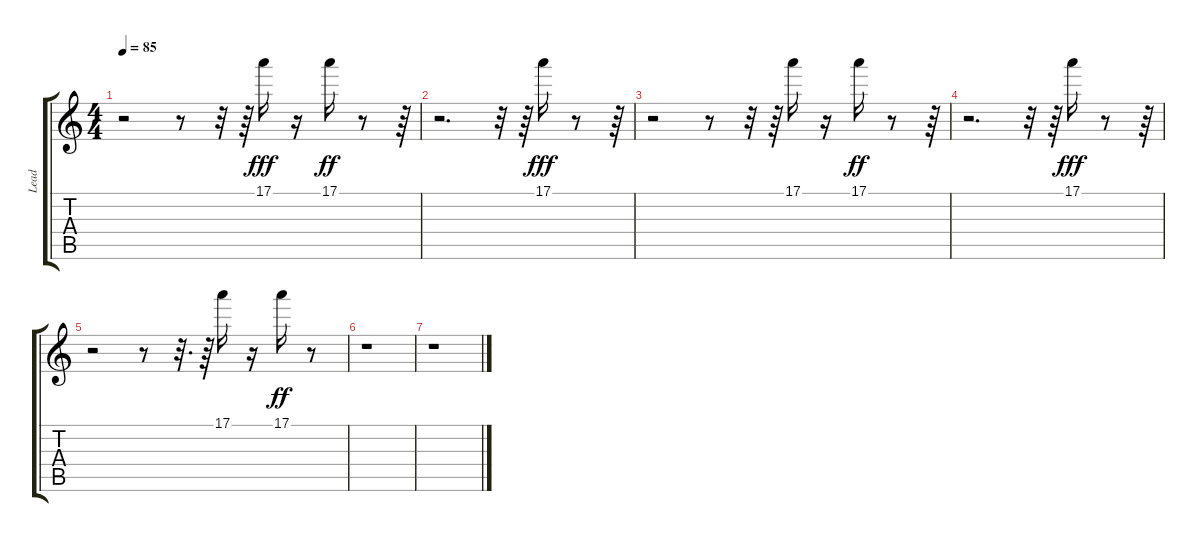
\track ("Lead" "Lead") {instrument overdrivenguitar}
\staff {score tabs}
\tuning (E4 B3 G3 D3 A2 E2) {hide}
\ts (4 4)
\tempo 85
\clef g2
\ks c
r.2{dy fff} r.8 r.32 r.64 17.1.16 r.16 17.1.16{dy ff} r.8 r.64 |
r.2{d} r.32 r.64 17.1.16{dy fff} r.8 r.64 |
r.2 r.8 r.32 r.64 17.1.16 r.16 17.1.16{dy ff} r.8 r.64 |
r.2{d} r.32 r.64 17.1.16{dy fff} r.8 r.64 |
r.2 r.8 r.32{d} r.64 17.1.16 r.16 17.1.16{dy ff} r.8 |
r.1 |
r.1
